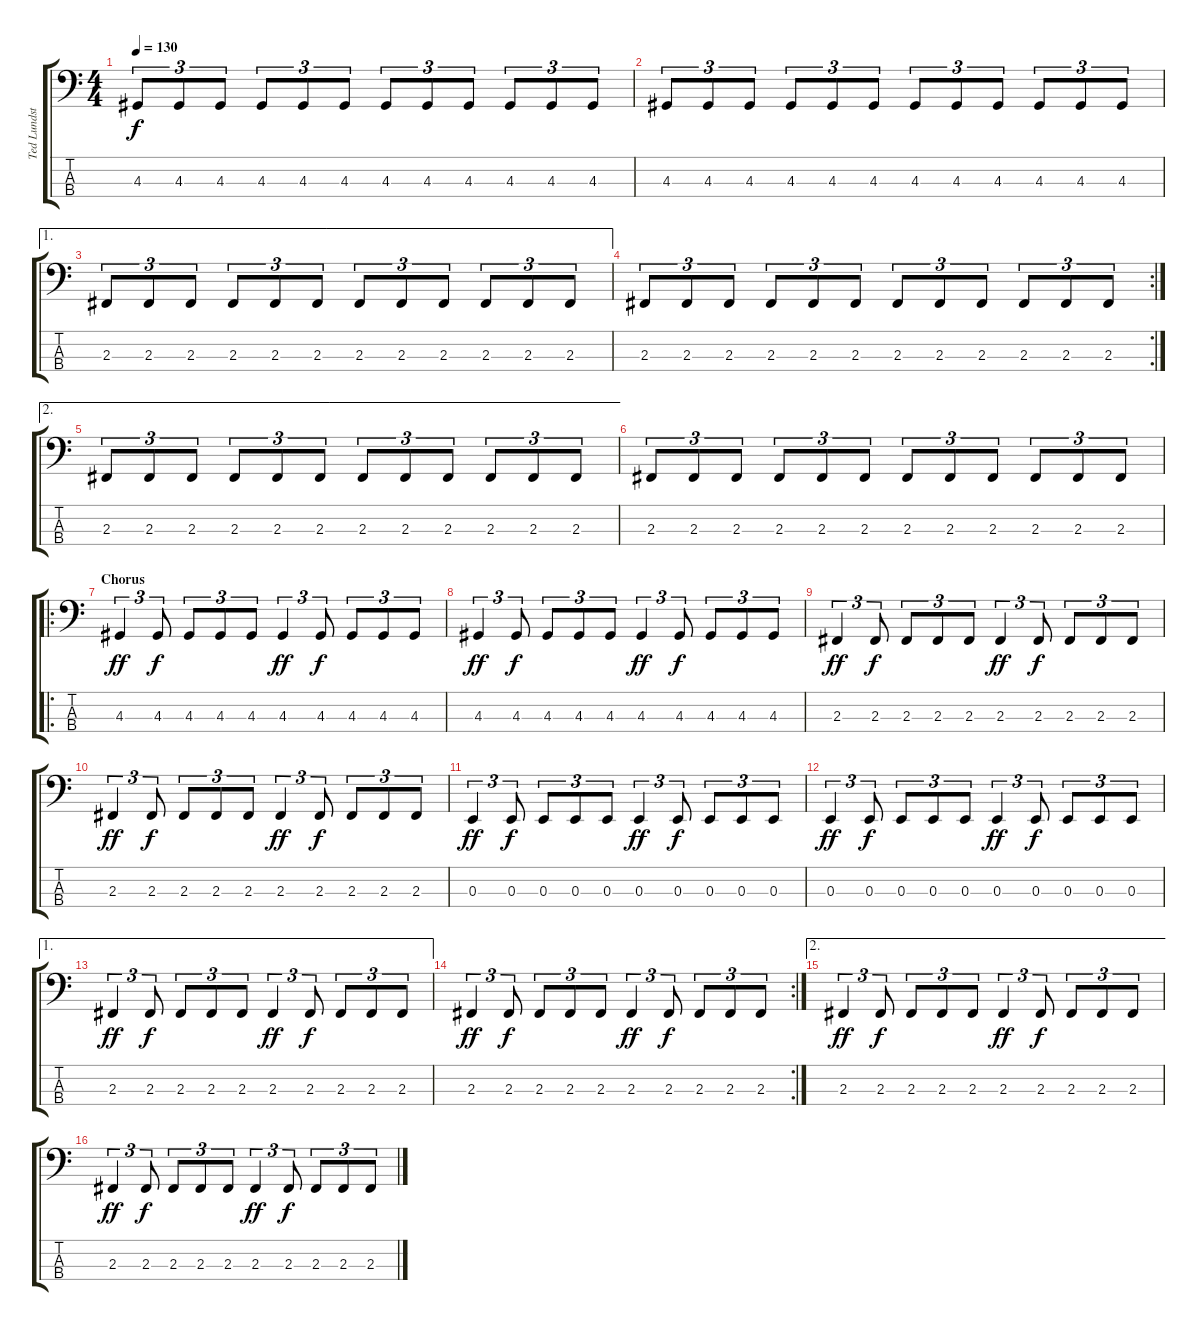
\track ("Ted Lundström" "Ted Lundst") {instrument electricbasspick}
\staff {score tabs}
\tuning (D2 A1 E1 B0) {hide}
\ts (4 4)
\tempo 130
\clef f4
\ks c
4.3.8{tu (3 2) dy f} 4.3.8{tu (3 2)} 4.3.8{tu (3 2)} 4.3.8{tu (3 2)} 4.3.8{tu (3 2)} 4.3.8{tu (3 2)} 4.3.8{tu (3 2)} 4.3.8{tu (3 2)} 4.3.8{tu (3 2)} 4.3.8{tu (3 2)} 4.3.8{tu (3 2)} 4.3.8{tu (3 2)} |
4.3.8{tu (3 2)} 4.3.8{tu (3 2)} 4.3.8{tu (3 2)} 4.3.8{tu (3 2)} 4.3.8{tu (3 2)} 4.3.8{tu (3 2)} 4.3.8{tu (3 2)} 4.3.8{tu (3 2)} 4.3.8{tu (3 2)} 4.3.8{tu (3 2)} 4.3.8{tu (3 2)} 4.3.8{tu (3 2)} |
\ae 1
2.3.8{tu (3 2)} 2.3.8{tu (3 2)} 2.3.8{tu (3 2)} 2.3.8{tu (3 2)} 2.3.8{tu (3 2)} 2.3.8{tu (3 2)} 2.3.8{tu (3 2)} 2.3.8{tu (3 2)} 2.3.8{tu (3 2)} 2.3.8{tu (3 2)} 2.3.8{tu (3 2)} 2.3.8{tu (3 2)} |
\rc 2
2.3.8{tu (3 2)} 2.3.8{tu (3 2)} 2.3.8{tu (3 2)} 2.3.8{tu (3 2)} 2.3.8{tu (3 2)} 2.3.8{tu (3 2)} 2.3.8{tu (3 2)} 2.3.8{tu (3 2)} 2.3.8{tu (3 2)} 2.3.8{tu (3 2)} 2.3.8{tu (3 2)} 2.3.8{tu (3 2)} |
\ae 2
2.3.8{tu (3 2)} 2.3.8{tu (3 2)} 2.3.8{tu (3 2)} 2.3.8{tu (3 2)} 2.3.8{tu (3 2)} 2.3.8{tu (3 2)} 2.3.8{tu (3 2)} 2.3.8{tu (3 2)} 2.3.8{tu (3 2)} 2.3.8{tu (3 2)} 2.3.8{tu (3 2)} 2.3.8{tu (3 2)} |
2.3.8{tu (3 2)} 2.3.8{tu (3 2)} 2.3.8{tu (3 2)} 2.3.8{tu (3 2)} 2.3.8{tu (3 2)} 2.3.8{tu (3 2)} 2.3.8{tu (3 2)} 2.3.8{tu (3 2)} 2.3.8{tu (3 2)} 2.3.8{tu (3 2)} 2.3.8{tu (3 2)} 2.3.8{tu (3 2)} |
\ro
\section ("" "Chorus")
4.3.4{tu (3 2) dy ff} 4.3.8{tu (3 2) dy f} 4.3.8{tu (3 2)} 4.3.8{tu (3 2)} 4.3.8{tu (3 2)} 4.3.4{tu (3 2) dy ff} 4.3.8{tu (3 2) dy f} 4.3.8{tu (3 2)} 4.3.8{tu (3 2)} 4.3.8{tu (3 2)} |
4.3.4{tu (3 2) dy ff} 4.3.8{tu (3 2) dy f} 4.3.8{tu (3 2)} 4.3.8{tu (3 2)} 4.3.8{tu (3 2)} 4.3.4{tu (3 2) dy ff} 4.3.8{tu (3 2) dy f} 4.3.8{tu (3 2)} 4.3.8{tu (3 2)} 4.3.8{tu (3 2)} |
2.3.4{tu (3 2) dy ff} 2.3.8{tu (3 2) dy f} 2.3.8{tu (3 2)} 2.3.8{tu (3 2)} 2.3.8{tu (3 2)} 2.3.4{tu (3 2) dy ff} 2.3.8{tu (3 2) dy f} 2.3.8{tu (3 2)} 2.3.8{tu (3 2)} 2.3.8{tu (3 2)} |
2.3.4{tu (3 2) dy ff} 2.3.8{tu (3 2) dy f} 2.3.8{tu (3 2)} 2.3.8{tu (3 2)} 2.3.8{tu (3 2)} 2.3.4{tu (3 2) dy ff} 2.3.8{tu (3 2) dy f} 2.3.8{tu (3 2)} 2.3.8{tu (3 2)} 2.3.8{tu (3 2)} |
0.3.4{tu (3 2) dy ff} 0.3.8{tu (3 2) dy f} 0.3.8{tu (3 2)} 0.3.8{tu (3 2)} 0.3.8{tu (3 2)} 0.3.4{tu (3 2) dy ff} 0.3.8{tu (3 2) dy f} 0.3.8{tu (3 2)} 0.3.8{tu (3 2)} 0.3.8{tu (3 2)} |
0.3.4{tu (3 2) dy ff} 0.3.8{tu (3 2) dy f} 0.3.8{tu (3 2)} 0.3.8{tu (3 2)} 0.3.8{tu (3 2)} 0.3.4{tu (3 2) dy ff} 0.3.8{tu (3 2) dy f} 0.3.8{tu (3 2)} 0.3.8{tu (3 2)} 0.3.8{tu (3 2)} |
\ae 1
2.3.4{tu (3 2) dy ff} 2.3.8{tu (3 2) dy f} 2.3.8{tu (3 2)} 2.3.8{tu (3 2)} 2.3.8{tu (3 2)} 2.3.4{tu (3 2) dy ff} 2.3.8{tu (3 2) dy f} 2.3.8{tu (3 2)} 2.3.8{tu (3 2)} 2.3.8{tu (3 2)} |
\rc 2
2.3.4{tu (3 2) dy ff} 2.3.8{tu (3 2) dy f} 2.3.8{tu (3 2)} 2.3.8{tu (3 2)} 2.3.8{tu (3 2)} 2.3.4{tu (3 2) dy ff} 2.3.8{tu (3 2) dy f} 2.3.8{tu (3 2)} 2.3.8{tu (3 2)} 2.3.8{tu (3 2)} |
\ae 2
2.3.4{tu (3 2) dy ff} 2.3.8{tu (3 2) dy f} 2.3.8{tu (3 2)} 2.3.8{tu (3 2)} 2.3.8{tu (3 2)} 2.3.4{tu (3 2) dy ff} 2.3.8{tu (3 2) dy f} 2.3.8{tu (3 2)} 2.3.8{tu (3 2)} 2.3.8{tu (3 2)} |
2.3.4{tu (3 2) dy ff} 2.3.8{tu (3 2) dy f} 2.3.8{tu (3 2)} 2.3.8{tu (3 2)} 2.3.8{tu (3 2)} 2.3.4{tu (3 2) dy ff} 2.3.8{tu (3 2) dy f} 2.3.8{tu (3 2)} 2.3.8{tu (3 2)} 2.3.8{tu (3 2)}
